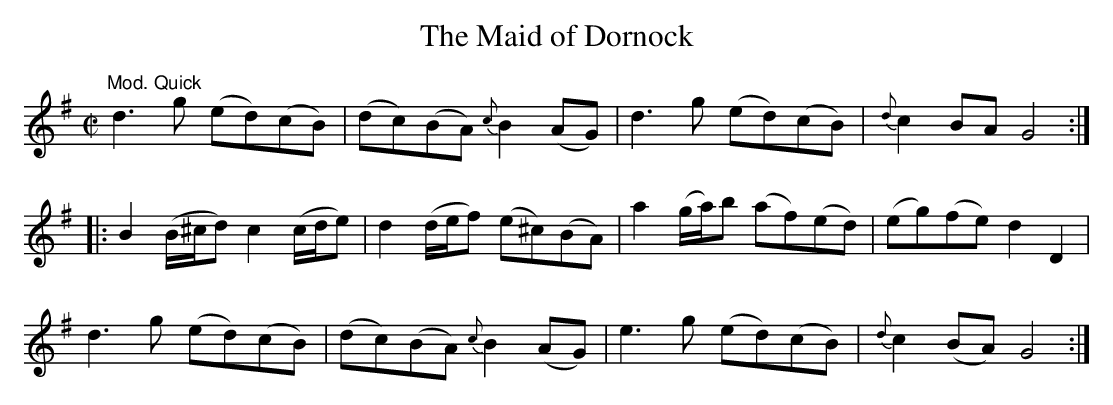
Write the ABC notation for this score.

X:1
T:Maid of Dornock, The
M:C|
L:1/8
K:G
"Mod. Quick"d3g (ed)(cB)|(dc)(BA) {c}B2 (AG)|d3g (ed)(cB)|{d}c2 BA G4:|
|:B2 (B/^c/d) c2 (c/d/e)|d2 (d/e/f) (e^c)(BA)| a2 (g/a/)b (af)(ed)|(eg)(fe) d2D2|
d3g (ed)(cB)|(dc)(BA) {c}B2 (AG)|e3g (ed)(cB)|{d}c2 (BA) G4:|]
